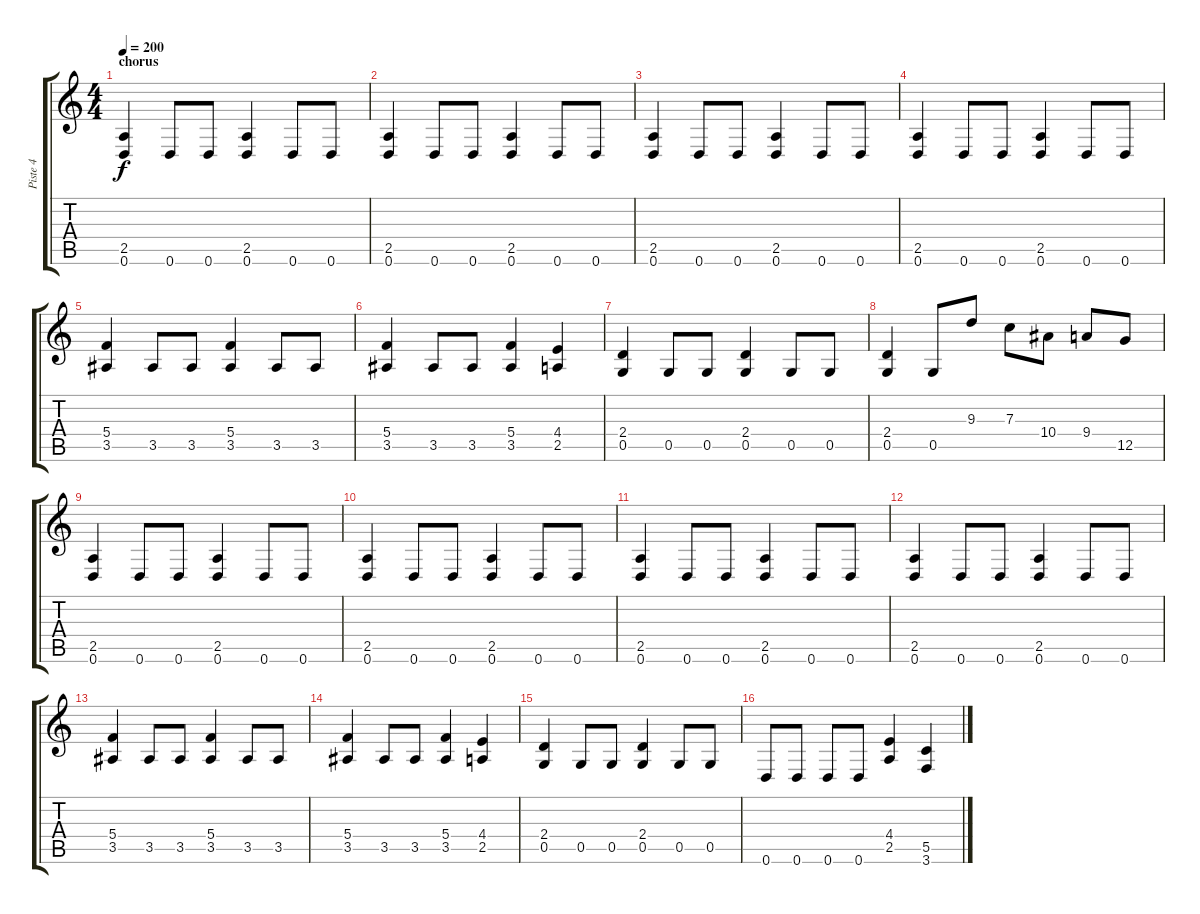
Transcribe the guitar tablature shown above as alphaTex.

\track ("Piste 4" "Piste 4") {instrument distortionguitar}
\staff {score tabs}
\tuning (D4 A3 F3 C3 G2 D2) {hide}
\ts (4 4)
\section ("" "chorus")
\tempo 200
\clef g2
\ks c
(2.5 0.6).4{dy f} 0.6.8 0.6.8 (2.5 0.6).4 0.6.8 0.6.8 |
(2.5 0.6).4 0.6.8 0.6.8 (2.5 0.6).4 0.6.8 0.6.8 |
(2.5 0.6).4 0.6.8 0.6.8 (2.5 0.6).4 0.6.8 0.6.8 |
(2.5 0.6).4 0.6.8 0.6.8 (2.5 0.6).4 0.6.8 0.6.8 |
(5.4 3.5).4 3.5.8 3.5.8 (5.4 3.5).4 3.5.8 3.5.8 |
(5.4 3.5).4 3.5.8 3.5.8 (5.4 3.5).4 (4.4 2.5).4 |
(2.4 0.5).4 0.5.8 0.5.8 (2.4 0.5).4 0.5.8 0.5.8 |
(2.4 0.5).4 0.5.8 9.3.8 7.3.8 10.4.8 9.4.8 12.5.8 |
(2.5 0.6).4 0.6.8 0.6.8 (2.5 0.6).4 0.6.8 0.6.8 |
(2.5 0.6).4 0.6.8 0.6.8 (2.5 0.6).4 0.6.8 0.6.8 |
(2.5 0.6).4 0.6.8 0.6.8 (2.5 0.6).4 0.6.8 0.6.8 |
(2.5 0.6).4 0.6.8 0.6.8 (2.5 0.6).4 0.6.8 0.6.8 |
(5.4 3.5).4 3.5.8 3.5.8 (5.4 3.5).4 3.5.8 3.5.8 |
(5.4 3.5).4 3.5.8 3.5.8 (5.4 3.5).4 (4.4 2.5).4 |
(2.4 0.5).4 0.5.8 0.5.8 (2.4 0.5).4 0.5.8 0.5.8 |
0.6.8 0.6.8 0.6.8 0.6.8 (4.4 2.5).4 (5.5 3.6).4
